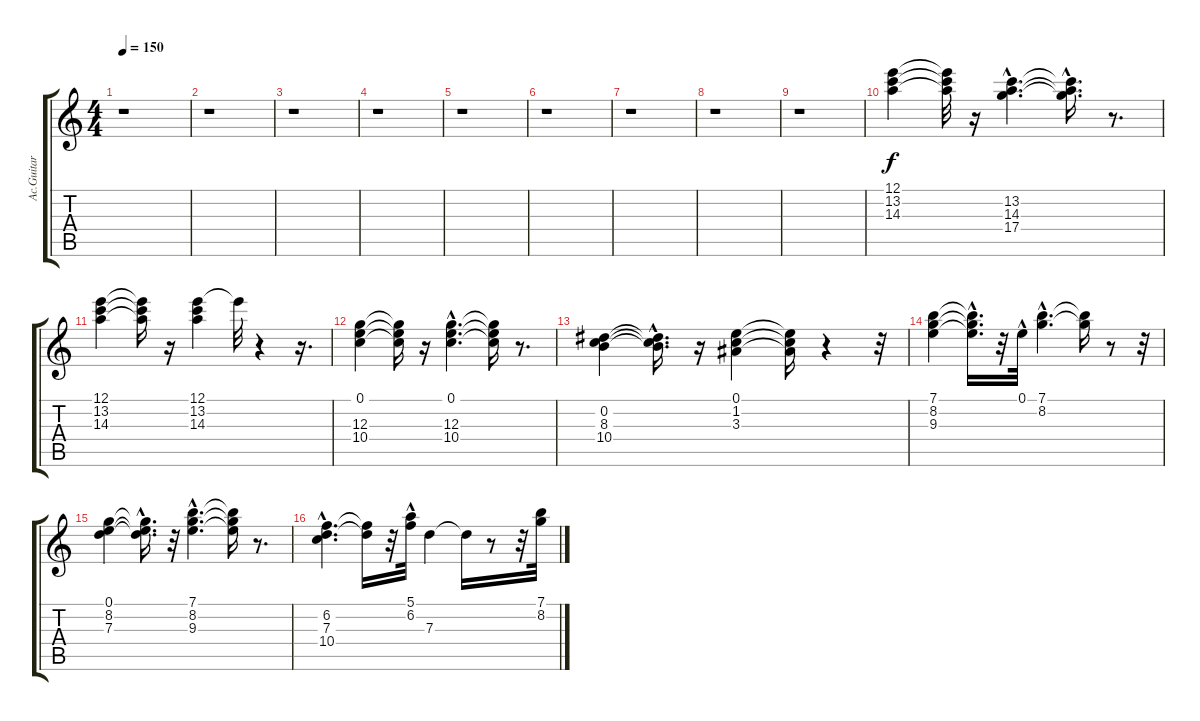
\track ("Ac.Guitar" "Ac.Guitar") {instrument acousticguitarnylon}
\staff {score tabs}
\tuning (E4 B3 G3 D3 A2 E2) {hide}
\ts (4 4)
\tempo 150
\clef g2
\ks c
r.1{dy f} |
r.1 |
r.1 |
r.1 |
r.1 |
r.1 |
r.1 |
r.1 |
r.1 |
(12.1 13.2 14.3).4 (12.1{t} 13.2{t} 14.3{t}).32 r.16 (13.2{hac} 14.3{hac} 17.4{hac}).4{d} (13.2{hac t} 14.3{hac t} 17.4{hac t}).16{d} r.8{d} |
(12.1 13.2 14.3).4 (12.1{t} 13.2{t} 14.3{t}).16 r.16 (12.1 13.2 14.3).4 12.1{t}.32 r.4 r.16{d} |
(0.1 12.3 10.4).4 (0.1{t} 12.3{t} 10.4{t}).16 r.16 (0.1{hac} 12.3{hac} 10.4{hac}).4{d} (0.1{t} 12.3{t} 10.4{t}).16 r.8{d} |
(0.2 8.3 10.4).4 (0.2{t} 8.3{t} 10.4{hac t}).16{d} r.16 (0.1 1.2 3.3).4 (0.1{t} 1.2{t} 3.3{t}).16 r.4 r.32 |
(7.1 8.2 9.3).4 (7.1{t} 8.2{hac t} 9.3{t}).16{d} r.32 0.1{hac}.32 (7.1{hac} 8.2{hac}).4{d} (7.1{t} 8.2{t}).16 r.8 r.32 |
(0.1 8.2 7.3).4 (0.1{hac t} 8.2{t} 7.3{t}).16{d} r.32 (7.1{hac} 8.2{hac} 9.3{hac}).4{d} (7.1{t} 8.2{t} 9.3{t}).16 r.8{d} |
(6.2{hac} 7.3{hac} 10.4{hac}).4{d} (6.2{t} 7.3{t}).16 r.32 (5.1{hac} 6.2).32 7.3.4 7.3{t}.16 r.8 r.32 (7.1 8.2).32
